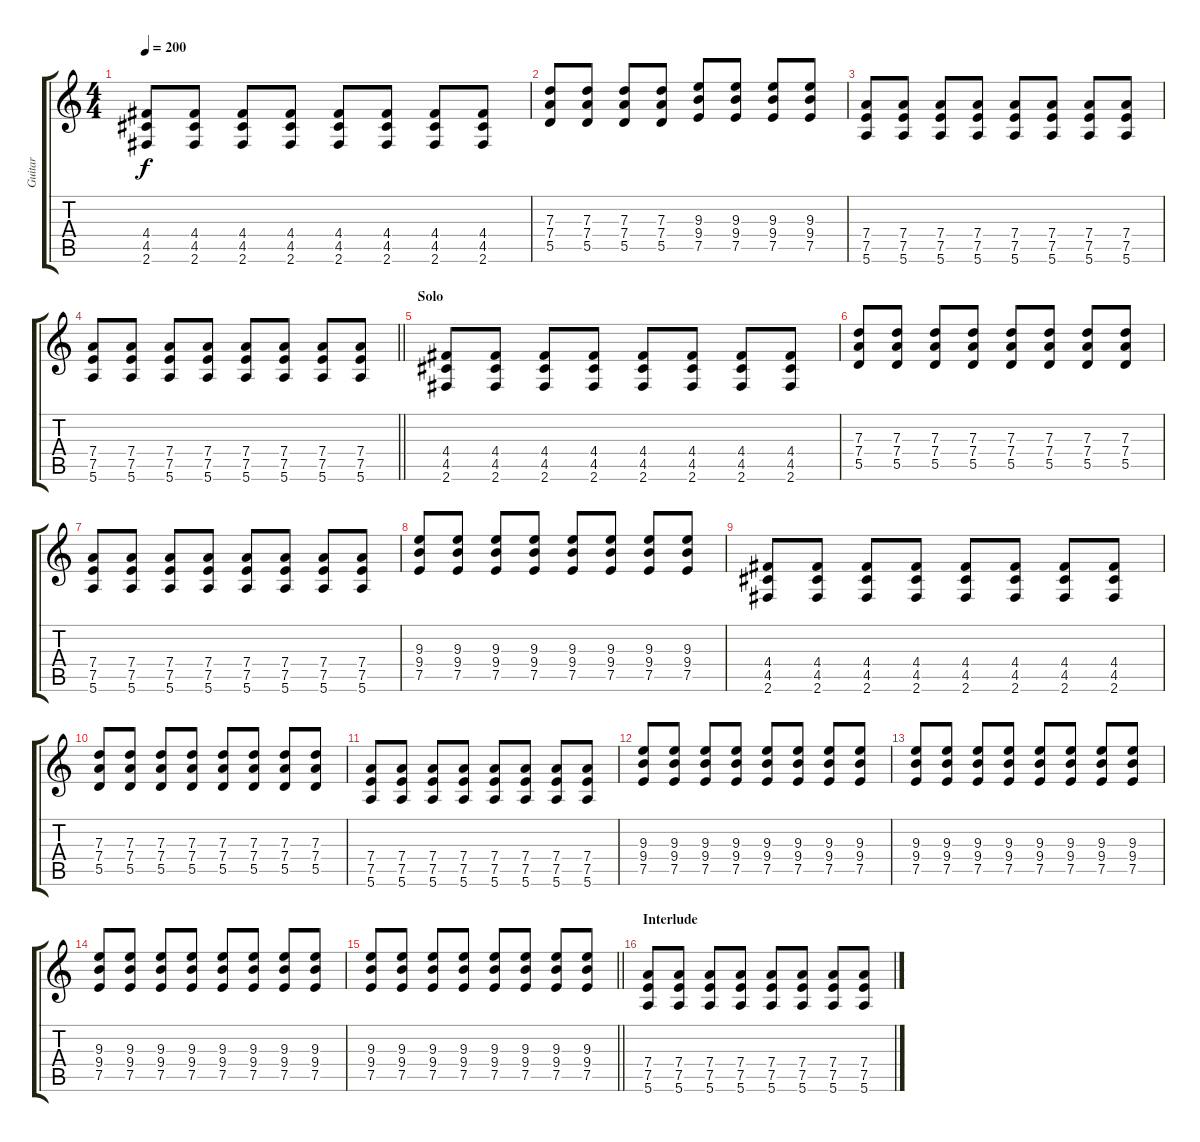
\track ("Guitar" "Guitar") {instrument distortionguitar}
\staff {score tabs}
\tuning (E4 B3 G3 D3 A2 E2) {hide}
\ts (4 4)
\tempo 200
\clef g2
\ks c
(4.4 4.5 2.6).8{dy f} (4.4 4.5 2.6).8 (4.4 4.5 2.6).8 (4.4 4.5 2.6).8 (4.4 4.5 2.6).8 (4.4 4.5 2.6).8 (4.4 4.5 2.6).8 (4.4 4.5 2.6).8 |
(7.3 7.4 5.5).8 (7.3 7.4 5.5).8 (7.3 7.4 5.5).8 (7.3 7.4 5.5).8 (9.3 9.4 7.5).8 (9.3 9.4 7.5).8 (9.3 9.4 7.5).8 (9.3 9.4 7.5).8 |
(7.4 7.5 5.6).8 (7.4 7.5 5.6).8 (7.4 7.5 5.6).8 (7.4 7.5 5.6).8 (7.4 7.5 5.6).8 (7.4 7.5 5.6).8 (7.4 7.5 5.6).8 (7.4 7.5 5.6).8 |
\barLineRight lightlight
(7.4 7.5 5.6).8 (7.4 7.5 5.6).8 (7.4 7.5 5.6).8 (7.4 7.5 5.6).8 (7.4 7.5 5.6).8 (7.4 7.5 5.6).8 (7.4 7.5 5.6).8 (7.4 7.5 5.6).8 |
\section ("" "Solo")
(4.4 4.5 2.6).8 (4.4 4.5 2.6).8 (4.4 4.5 2.6).8 (4.4 4.5 2.6).8 (4.4 4.5 2.6).8 (4.4 4.5 2.6).8 (4.4 4.5 2.6).8 (4.4 4.5 2.6).8 |
(7.3 7.4 5.5).8 (7.3 7.4 5.5).8 (7.3 7.4 5.5).8 (7.3 7.4 5.5).8 (7.3 7.4 5.5).8 (7.3 7.4 5.5).8 (7.3 7.4 5.5).8 (7.3 7.4 5.5).8 |
(7.4 7.5 5.6).8 (7.4 7.5 5.6).8 (7.4 7.5 5.6).8 (7.4 7.5 5.6).8 (7.4 7.5 5.6).8 (7.4 7.5 5.6).8 (7.4 7.5 5.6).8 (7.4 7.5 5.6).8 |
(9.3 9.4 7.5).8 (9.3 9.4 7.5).8 (9.3 9.4 7.5).8 (9.3 9.4 7.5).8 (9.3 9.4 7.5).8 (9.3 9.4 7.5).8 (9.3 9.4 7.5).8 (9.3 9.4 7.5).8 |
(4.4 4.5 2.6).8 (4.4 4.5 2.6).8 (4.4 4.5 2.6).8 (4.4 4.5 2.6).8 (4.4 4.5 2.6).8 (4.4 4.5 2.6).8 (4.4 4.5 2.6).8 (4.4 4.5 2.6).8 |
(7.3 7.4 5.5).8 (7.3 7.4 5.5).8 (7.3 7.4 5.5).8 (7.3 7.4 5.5).8 (7.3 7.4 5.5).8 (7.3 7.4 5.5).8 (7.3 7.4 5.5).8 (7.3 7.4 5.5).8 |
(7.4 7.5 5.6).8 (7.4 7.5 5.6).8 (7.4 7.5 5.6).8 (7.4 7.5 5.6).8 (7.4 7.5 5.6).8 (7.4 7.5 5.6).8 (7.4 7.5 5.6).8 (7.4 7.5 5.6).8 |
(9.3 9.4 7.5).8 (9.3 9.4 7.5).8 (9.3 9.4 7.5).8 (9.3 9.4 7.5).8 (9.3 9.4 7.5).8 (9.3 9.4 7.5).8 (9.3 9.4 7.5).8 (9.3 9.4 7.5).8 |
(9.3 9.4 7.5).8 (9.3 9.4 7.5).8 (9.3 9.4 7.5).8 (9.3 9.4 7.5).8 (9.3 9.4 7.5).8 (9.3 9.4 7.5).8 (9.3 9.4 7.5).8 (9.3 9.4 7.5).8 |
(9.3 9.4 7.5).8 (9.3 9.4 7.5).8 (9.3 9.4 7.5).8 (9.3 9.4 7.5).8 (9.3 9.4 7.5).8 (9.3 9.4 7.5).8 (9.3 9.4 7.5).8 (9.3 9.4 7.5).8 |
\barLineRight lightlight
(9.3 9.4 7.5).8 (9.3 9.4 7.5).8 (9.3 9.4 7.5).8 (9.3 9.4 7.5).8 (9.3 9.4 7.5).8 (9.3 9.4 7.5).8 (9.3 9.4 7.5).8 (9.3 9.4 7.5).8 |
\section ("" "Interlude")
(7.4 7.5 5.6).8 (7.4 7.5 5.6).8 (7.4 7.5 5.6).8 (7.4 7.5 5.6).8 (7.4 7.5 5.6).8 (7.4 7.5 5.6).8 (7.4 7.5 5.6).8 (7.4 7.5 5.6).8
